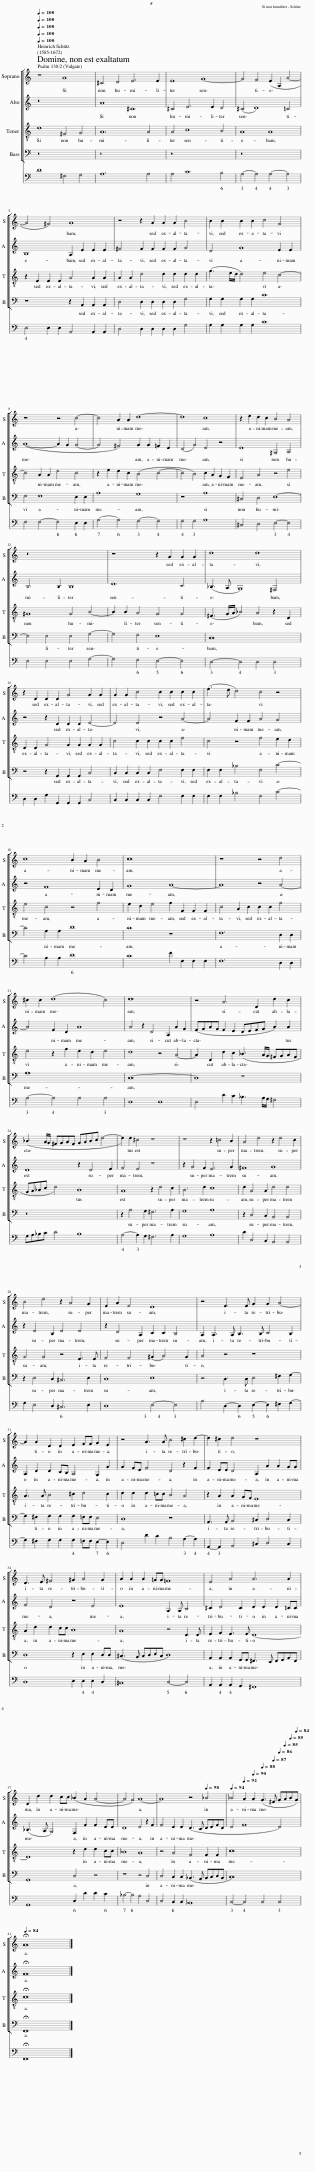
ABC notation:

X:1
%%score [ 1 2 3 4 ] 5
L:1/8
Q:1/4=100
M:none
I:linebreak $
K:C
V:1 treble
V:2 treble
V:3 treble-8
V:4 bass
V:5 bass
V:1
 z8 A8 | ^C4 D4 E6 E2 | E8 G8- | G4 F4 (E2 A,2 A4- |$ A4 ^G4) A8 | %5
 z4 z2 A2 A2 A2 B4 | B2 B2 B2 B2 c4 G4 |$ z8 z4 c4- | c4 A2 A2 d8- | d8 c8 | %10
 z2 e2 d2 c2 B4 A4 |$ z16 | z8 z2 G2 G2 G2 | d8 d8 |$ z2 D2 D2 D2 G4 G2 G2 | %15
 G2 G2 c4 c2 c2 c2 c2 | (f3 e d4) c4 z4 |$ c8 B2 A2 B4 | c16 | z8 z4 d4 |$ %20
 ^c2 c2 (d8 c4) | d16 | z4 A6 D2 d2 c2 |$ (_B3 A/G/ ^FGAF GABc d4- | d2) d2 ^c4 z8 | %25
 z8 z2 =c4 B2 | A4 d4 z2 d4 c2 |$ B4 e4 z2 A4 G2 | F2 A2 F4 E8 | z4 F3 F G2 G2 A4- |$ %30
 A2 A2 D2 D2 E2 FF G2 E2 | z4 A3 A B4 ^c2 d2- | d2 ^c2 d4 z8 |$ D3 E ^F4 ^G2 A4 G2 | A2 A2 A2 =GG =F8 | %35
 E4 A4 A6 A2 |$ D2 d2 d2 cc (_B2 A2 A4- | A4 G4) A8- | A8 z4[Q:1/4=98] _B4 |[Q:1/4=94] _B4[Q:1/4=92] A2[Q:1/4=90] A2[Q:1/4=88] (G3[Q:1/4=87] ^F[Q:1/4=86] G[Q:1/4=85]A[Q:1/4=85]B[Q:1/4=84]G) |$ %40
[Q:1/4=84] !fermata!A16 |] %41
V:2
 z16 | A8 ^C8 | ^C4 E6 E2 D4 | (^C4 D8) =C4 |$ B,8 A,2 E2 E2 E2 | %5
 ^F4 F2 F2 F2 F2 G4 | D4 G8 E2 E2 |$ (A8- A2 G2 G4- | G4 ^F4) G2 G2 =F2 E2 | (D4 G4) E4 z4 | %10
 E8 ^G,4 A,4 |$ B,6 B,2 B,8 | D12 C4 | (_B,3 A, G,8) ^F,4 |$ z4 z2 D2 D2 D2 E4- | %15
 E4 E4 z4 A4- | A4 F2 F2 A4 G4 |$ z4 F8 E2 D2 | G8 A8- | A8 z4 A4- |$ %20
 A4 F2 D2 A8 | A4 z2 D4 A,2 A2 G2 | (FGAG F2 E2 DEFG A2) A2 |$ D8 z2 D4 E2 | F4 E4 z8 | %25
 z2 G4 F2 E6 G2 | ^F8 G8 |$ z2 E4 B,2 E4 E4 | z2 D4 A,2 C2 C2 B,4 | A,2 A,3 A, B,3 B, C4 B,2 |$ %30
 A,2 D2 D2 CB, A,4 G,2 G2 | G2 FE F4 D4 z2 F2 | F2 EE D4 A,2 A2 A2 GG |$ F4 D4 z4 E4 | E8 A,3 A, B,4 | %35
 ^C2 D4 C2 D2 D2 D2 =CC |$ (_B,3 A, G,4) F,2 F2 F2 EE | D8 E4 z2 F2 | F4 E2 E2 (D3 C DEFD | E4 F8 E4) |$ %40
 !fermata!F16 |] %41
V:3
 d8 ^F4 G4 | A12 A4 | A4 c8 B4 | A8 A8 |$ z2 E2 E2 E2 A4 A2 A2 | %5
 A2 A2 d4 d2 d2 d2 d2 | (g3 e/d/ d4) e4 c4- |$ c4 A2 A2 d4 c4 | z2 e2 d2 c2 (B4 c4- | c4 B4) c2 A2 G2 F2 | %10
 E4 A4 z4 e4 |$ ^G8 G4 B4- | B2 B2 A4 G4 G4 | (^F3 G/A/ _B4) A4 z2 D2 |$ D2 D2 G4 G2 G2 G2 G2 | %15
 c4 c2 c2 c2 c2 f4 | c4 z4 f4 e2 d2 |$ e4 c4 z4 f4 | e2 d2 e4 f2 F2 F2 F2 | c4 A2 c2 c2 c2 f4 |$ %20
 e4 z2 f2 e2 d2 e4 | d8 z4 A4- | A2 D2 d2 c2 (_B3 A/G/ ^FGAF |$ GA_Bc d4) B8 | A8 z2 d4 c2 | %25
 B6 d2 c8 | d2 A4 A2 d4 d4 |$ G4 G4 z4 E3 E | F4 F4 (^G2 A4) G2 | A4 z4 z8 |$ %30
 A3 A B4 ^c2 d4 c2 | d2 d2 d2 =cc B4 A4 | z2 A2 A2 GF E8 |$ A2 d2 d2 cc B8 | A8 z4 D3 D | %35
 E2 F2 E3 E D8- |$ D8 z2 d2 d2 cc | _B8 A8 | z4 A4 F4 F2 F2 | c16 |$ %40
 !fermata!c16 |] %41
V:4
 z16 | z16 | z16 | z16 |$ z8 z2 A,,2 A,,2 A,,2 | %5
 D,4 D,2 D,2 D,2 D,2 G,4 | G,2 G,2 G,2 G,2 C8 |$ F,4 F,8 E,2 E,2 | A,8 G,8 | z8 A,8 | %10
 ^C,4 D,4 E,8- |$ E,4 E,4 E,4 G,4- | G,4 F,4 E,8 | D,16 |$ z4 z2 G,,2 G,,2 G,,2 C,4 | %15
 C,2 C,2 C,2 C,2 F,4 F,2 F,2 | F,2 F,2 _B,4 F,4 C4- |$ C4 A,2 A,2 D8 | C8 z8 | F,12 D,2 D,2 |$ %20
 A,16 | D,16- | D,8 z8 |$ z16 | z2 A,4 G,2 ^F,6 A,2 | %25
 G,8 A,8 | z2 D,4 C,2 B,,4 B,,4 |$ z2 E,4 D,2 ^C,6 E,2 | D,8 E,8 | z4 D,3 D, E,4 ^F,2 G,2- |$ %30
 G,2 ^F,2 G,2 G,2 G,2 =F,F, E,4 | D,8 z8 | A,,3 A,, B,,4 ^C,2 D,4 C,2 |$ D,8 z2 E,2 E,2 D,D, | (^C,3 B,, C,D,E,C, D,8) | %35
 A,,2 A,,2 A,,2 G,,G,, ^F,,3 E,, F,,G,,A,,F,, |$ G,,8 D,4 z4 | z8 z4 D,4 | D,4 C,2 C,2 (_B,,3 A,, B,,C,D,B,, | C,16) |$ %40
 !fermata!F,,16 |] %41
V:5
 D8 ^F,4 G,4 | A,12 A,4 | A,4 C8 B,4 | A,4- A,4 A,4- A,4 |$ E,4 E,2 E,2 A,,4 A,,2 A,,2 | %5
 D,4 D,2 D,2 D,2 D,2 G,4 | G,2 G,2 G,2 G,2 C8 |$ F,4 F,4- F,4 E,2 E,2 | A,4- A,4 G,4- G,4 | G,4 G,4 A,8 | %10
 ^C,4 D,4 E,4- E,4 |$ E,4 E,4 E,4 G,4- | G,4 F,4 E,4- E,4 | D,4- D,4 D,4 D,4 |$ D,2 D,2 G,2 G,,2 G,,2 G,,2 C,4 | %15
 C,2 C,2 C,2 C,2 F,4 F,2 F,2 | F,2 F,2 _B,4 F,4 C4- |$ C4 A,2 A,2 D8 | C8 F2 F,2 F,2 F,2 | F,12 D,2 D,2 |$ %20
 A,4- A,4 A,4 A,4 | D,8 D,8 | D,4 D2 C2 _B,3 A,/G,/ ^F,4 |$ G,A,_B,C D4 B,8 | A,4- A,2 G,2 ^F,6 A,2 | %25
 G,8 A,8 | D2 D,4 C,2 B,,4 B,,4 |$ G,2 E,4 D,2 ^C,6 E,2 | D,8 E,4- E,4 | A,4 D,2- D,2 E,2- E,2 ^F,2 G,2- |$ %30
 G,2 ^F,2 G,2 G,2 G,2 =F,F, E,2- E,2 | D,4 D2 C2 B,4 A,2- A,2 | A,,2- A,,2 B,,4 ^C,2 D,4 C,2 |$ D,8 E,2 E,2 E,2 D,2 | ^C,8 D,4- D,4 | %35
 A,,2 A,,2 A,,2 G,,2 ^F,,8 |$ G,,8 D,2 D2 D2 C2 | _B,4- B,4 A,4 D,4 | D,4 C,2 C,2 _B,,8 | C,4- C,4 C,4 C,4 |$ %40
 !fermata!F,,16 |] %41
